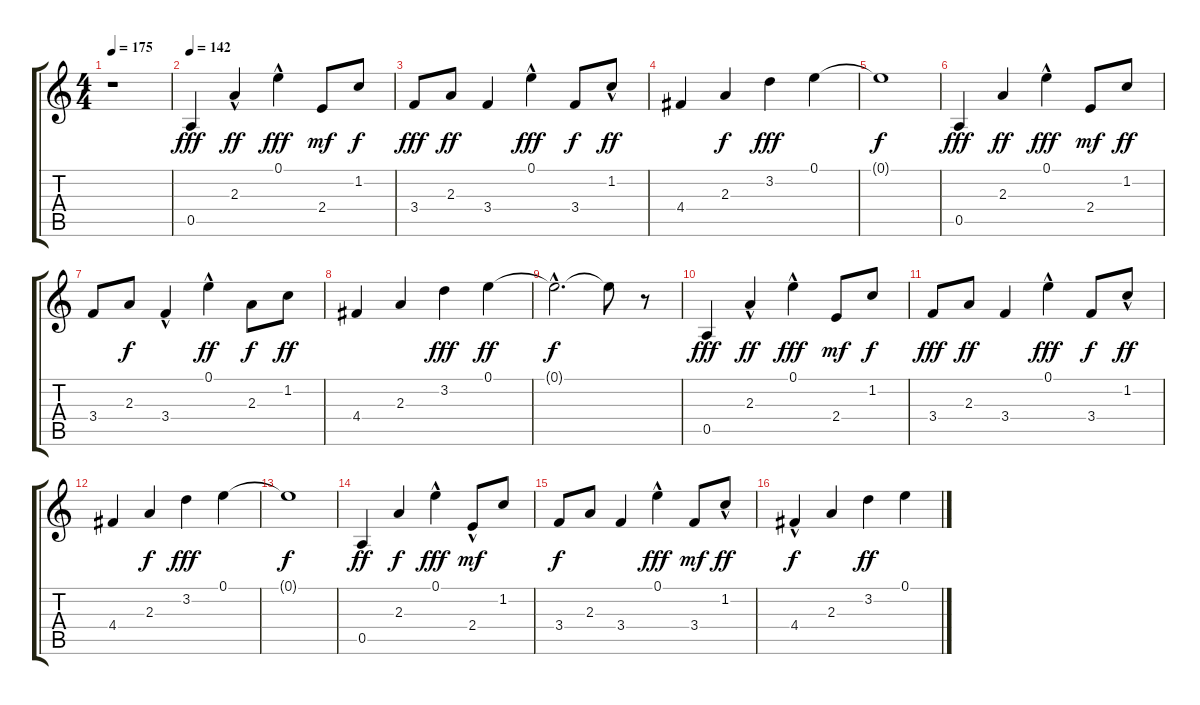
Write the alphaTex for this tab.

\track "" {instrument electricguitarmuted}
\staff {score tabs}
\tuning (E4 B3 G3 D3 A2 E2) {hide}
\ts (4 4)
\tempo 175
\clef g2
\ks c
r.1{dy fff instrument electricguitarmuted} |
\tempo 142
0.5.4 2.3{hac}.4{dy ff} 0.1{hac}.4{dy fff} 2.4.8{dy mf} 1.2.8{dy f} |
3.4.8{dy fff} 2.3.8{dy ff} 3.4.4 0.1{hac}.4{dy fff} 3.4.8{dy f} 1.2{hac}.8{dy ff} |
4.4.4 2.3.4{dy f} 3.2.4{dy fff} 0.1.4 |
0.1{t}.1{dy f} |
0.5.4{dy fff} 2.3.4{dy ff} 0.1{hac}.4{dy fff} 2.4.8{dy mf} 1.2.8{dy ff} |
3.4.8 2.3.8{dy f} 3.4{hac}.4 0.1{hac}.4{dy ff} 2.3.8{dy f} 1.2.8{dy ff} |
4.4.4 2.3.4 3.2.4{dy fff} 0.1.4{dy ff} |
0.1{hac t}.2{d dy f} 0.1{t}.8 r.8 |
0.5.4{dy fff} 2.3{hac}.4{dy ff} 0.1{hac}.4{dy fff} 2.4.8{dy mf} 1.2.8{dy f} |
3.4.8{dy fff} 2.3.8{dy ff} 3.4.4 0.1{hac}.4{dy fff} 3.4.8{dy f} 1.2{hac}.8{dy ff} |
4.4.4 2.3.4{dy f} 3.2.4{dy fff} 0.1.4 |
0.1{t}.1{dy f} |
0.5.4{dy ff} 2.3.4{dy f} 0.1{hac}.4{dy fff} 2.4{hac}.8{dy mf} 1.2.8 |
3.4.8{dy f} 2.3.8 3.4.4 0.1{hac}.4{dy fff} 3.4.8{dy mf} 1.2{hac}.8{dy ff} |
4.4{hac}.4{dy f} 2.3.4 3.2.4{dy ff} 0.1.4
